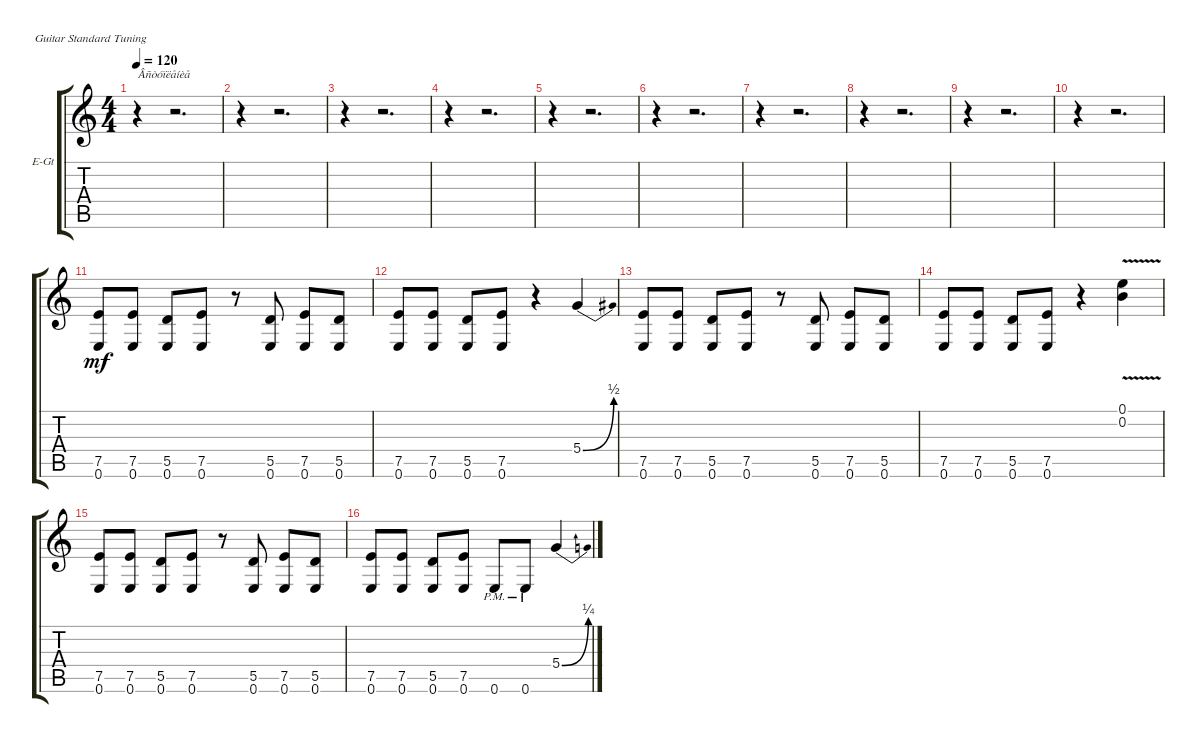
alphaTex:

\bracketExtendMode groupsimilarinstruments
\firstSystemTrackNameOrientation horizontal
\otherSystemsTrackNameOrientation horizontal
\track ("Electric Guitar (Drive)" "E-Gt") {instrument overdrivenguitar}
\staff {score tabs}
\tuning (E4 B3 G3 D3 A2 E2)
\ts (4 4)
\beaming (8 2 2 2 2)
\tempo 120
\clef g2
\ks c
r.4{txt "Âñòóïëåíèå" dy mf instrument overdrivenguitar} r.2{d} |
r.4 r.2{d} |
r.4 r.2{d} |
r.4 r.2{d} |
r.4 r.2{d} |
r.4 r.2{d} |
r.4 r.2{d} |
r.4 r.2{d} |
r.4 r.2{d} |
r.4 r.2{d} |
(7.5 0.6).8 (7.5 0.6).8 (5.5 0.6).8 (7.5 0.6).8 r.8 (5.5 0.6).8 (7.5 0.6).8 (5.5 0.6).8 |
(7.5 0.6).8 (7.5 0.6).8 (5.5 0.6).8 (7.5 0.6).8 r.4 5.4{be (bend 0 0 60 2)}.4 |
(7.5 0.6).8 (7.5 0.6).8 (5.5 0.6).8 (7.5 0.6).8 r.8 (5.5 0.6).8 (7.5 0.6).8 (5.5 0.6).8 |
(7.5 0.6).8 (7.5 0.6).8 (5.5 0.6).8 (7.5 0.6).8 r.4 (0.1{v} 0.2{v}).4 |
(7.5 0.6).8 (7.5 0.6).8 (5.5 0.6).8 (7.5 0.6).8 r.8 (5.5 0.6).8 (7.5 0.6).8 (5.5 0.6).8 |
(7.5 0.6).8 (7.5 0.6).8 (5.5 0.6).8 (7.5 0.6).8 0.6{pm}.8 0.6{pm}.8 5.4{be (bend 0 0 60 1)}.4
